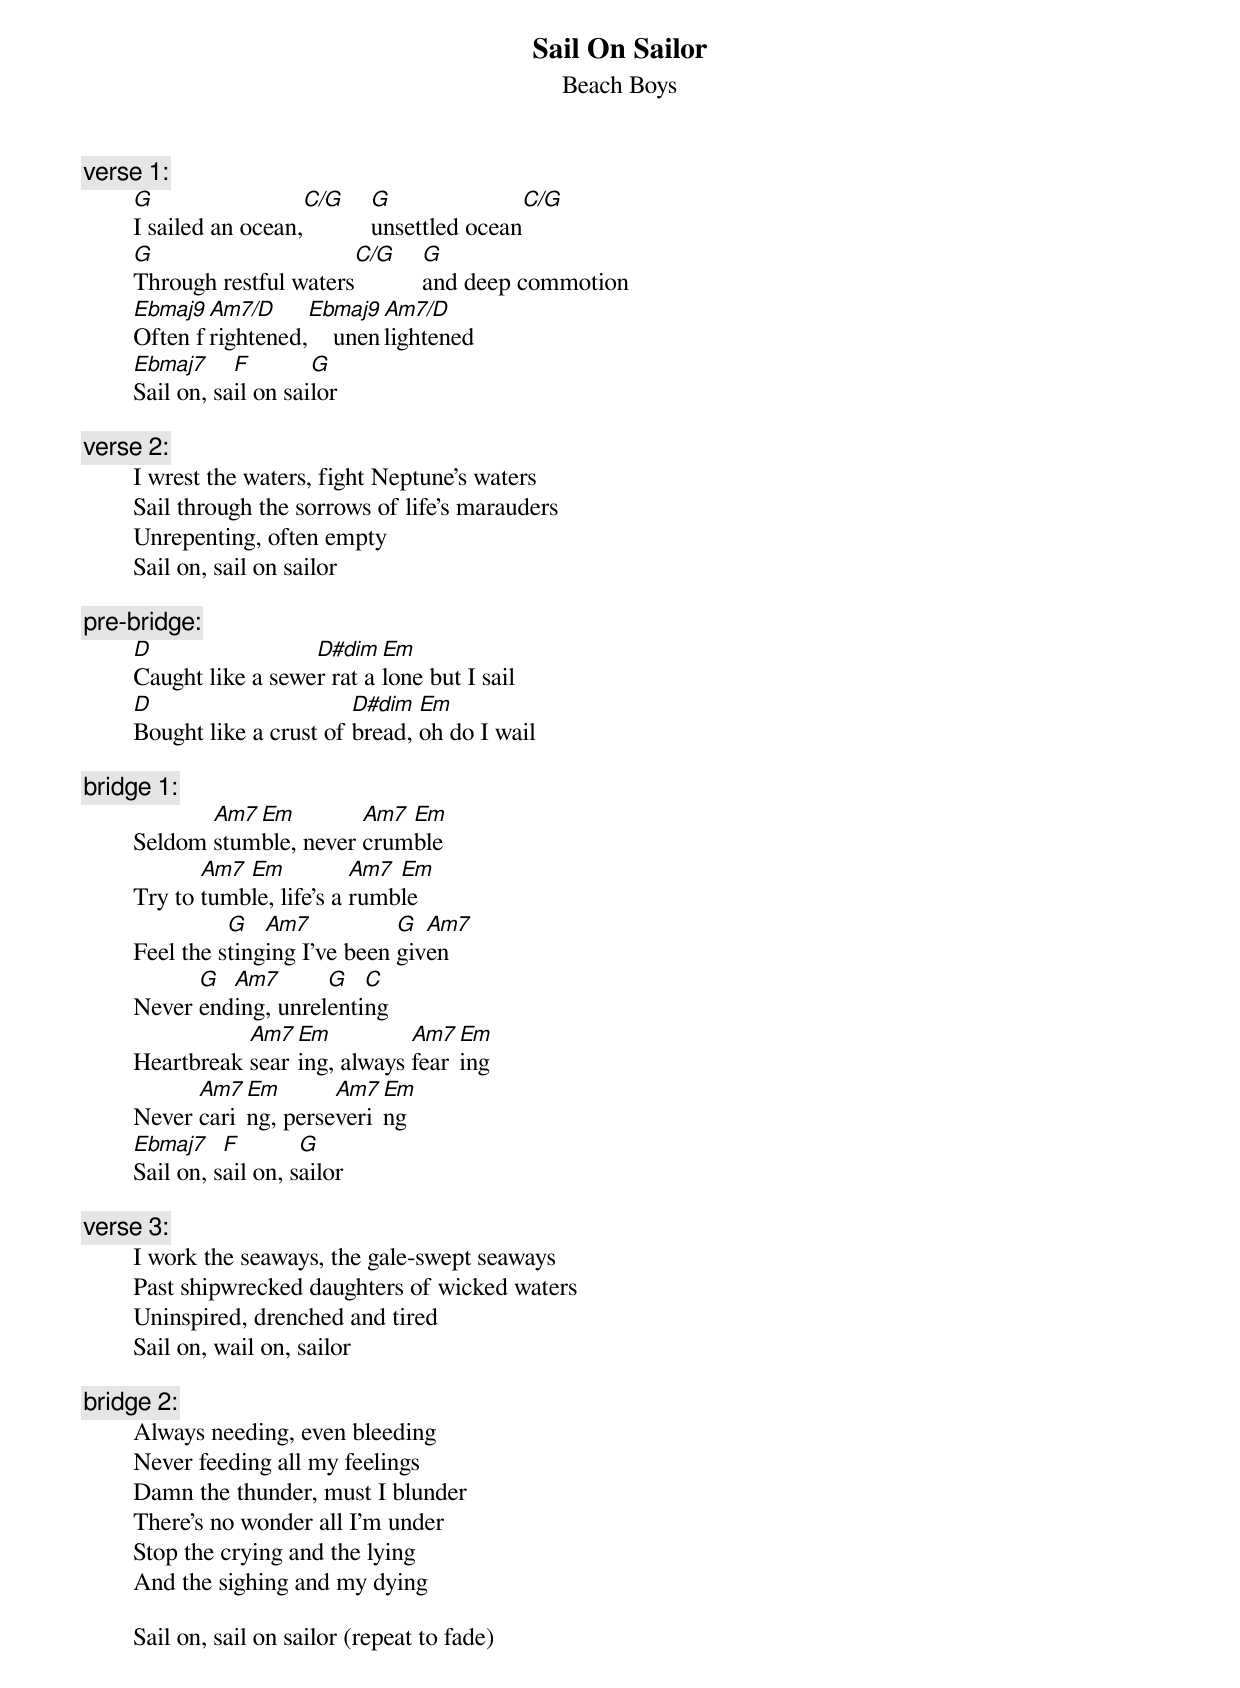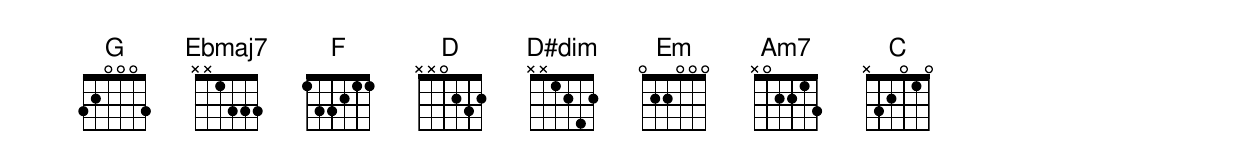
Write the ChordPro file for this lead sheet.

{t:Sail On Sailor}
{st:Beach Boys}

{c:verse 1:}
        [G]I sailed an ocean,[C/G]    [G]unsettled ocean[C/G]
        [G]Through restful waters[C/G]    [G]and deep commotion
        [Ebmaj9]Often f[Am7/D]rightened,[Ebmaj9]    unen[Am7/D]lightened
        [Ebmaj7]Sail on, sa[F]il on sai[G]lor

{c:verse 2:}
        I wrest the waters, fight Neptune's waters
        Sail through the sorrows of life's marauders
        Unrepenting, often empty
        Sail on, sail on sailor

{c:pre-bridge:}
        [D]Caught like a sewe[D#dim]r rat a[Em]lone but I sail
        [D]Bought like a crust of [D#dim]bread, [Em]oh do I wail

{c:bridge 1:}
        Seldom [Am7]stum[Em]ble, never [Am7]crum[Em]ble
        Try to [Am7]tumb[Em]le, life's a [Am7]rumb[Em]le
        Feel the s[G]ting[Am7]ing I've been [G]giv[Am7]en
        Never [G]end[Am7]ing, unrel[G]enti[C]ng
        Heartbreak [Am7]sear[Em]ing, always [Am7]fear[Em]ing
        Never [Am7]cari[Em]ng, perse[Am7]veri[Em]ng
        [Ebmaj7]Sail on, s[F]ail on, s[G]ailor

{c:verse 3:}
        I work the seaways, the gale-swept seaways
        Past shipwrecked daughters of wicked waters
        Uninspired, drenched and tired
        Sail on, wail on, sailor

{c:bridge 2:}
        Always needing, even bleeding
        Never feeding all my feelings
        Damn the thunder, must I blunder
        There's no wonder all I'm under
        Stop the crying and the lying
        And the sighing and my dying

        Sail on, sail on sailor (repeat to fade)
